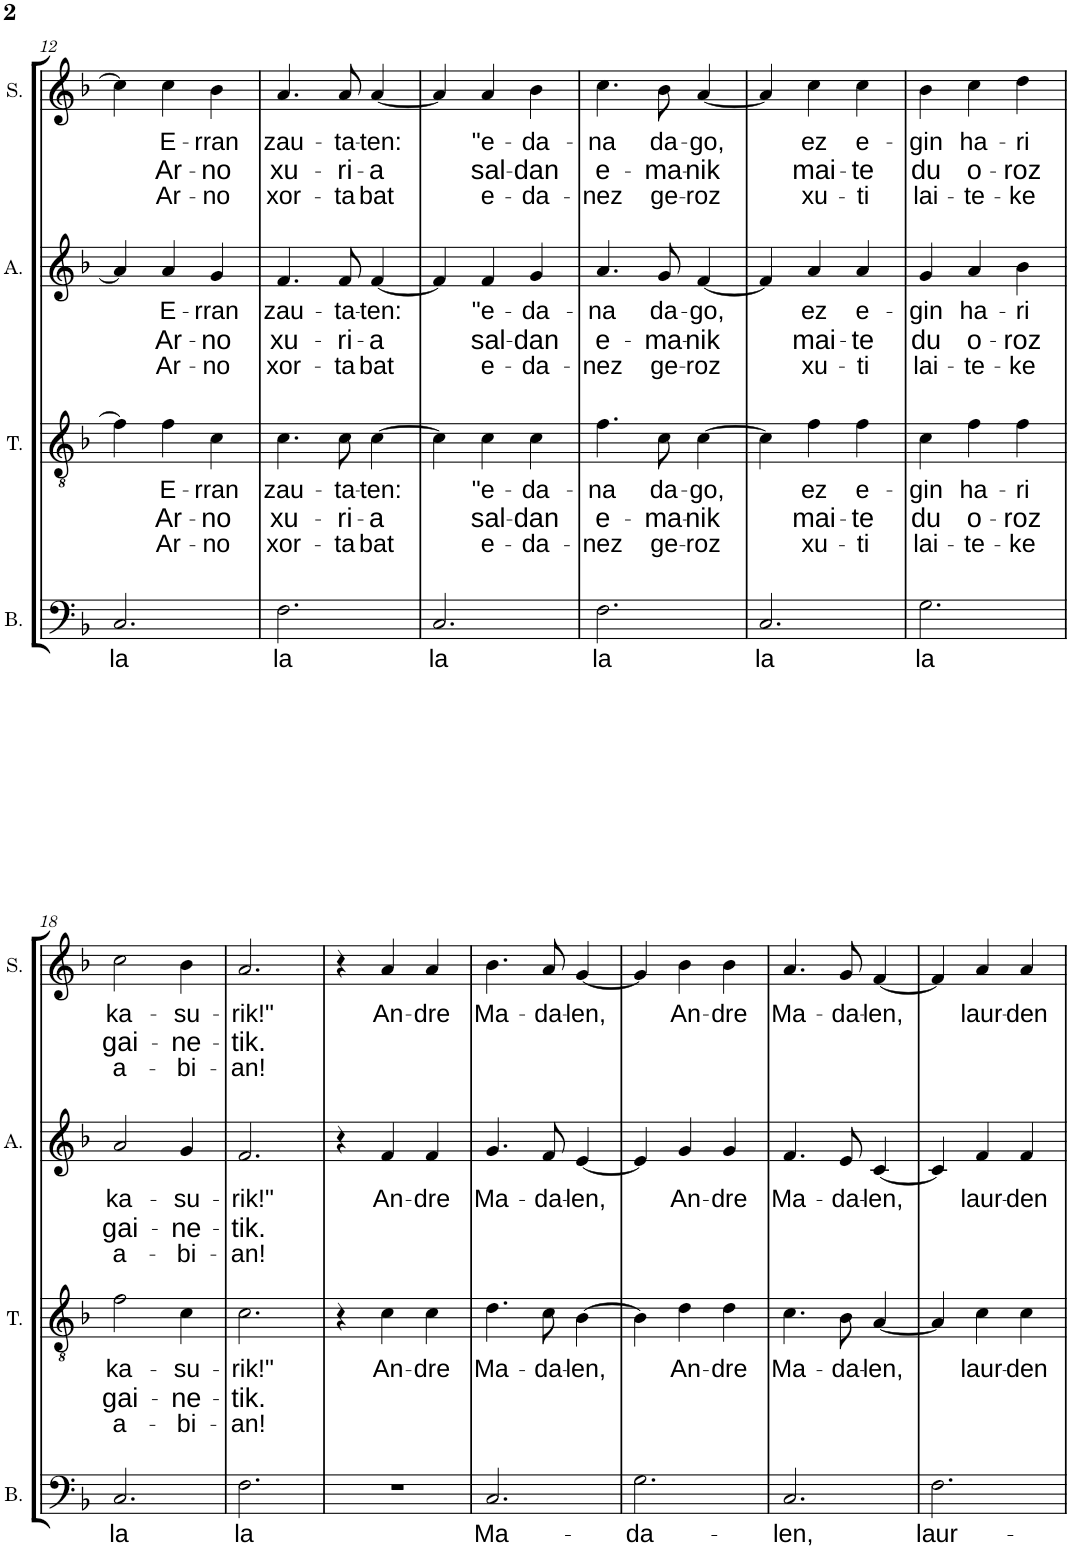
**kern	**text	**kern	**text	**text	**text	**kern	**text	**text	**text	**kern	**text	**text	**text
*part4	*part4	*part3	*part3	*part3	*part3	*part2	*part2	*part2	*part2	*part1	*part1	*part1	*part1
*staff4	*staff4	*staff3	*staff3	*staff3	*staff3	*staff2	*staff2	*staff2	*staff2	*staff1	*staff1	*staff1	*staff1
*I"Basse	*	*I"Ténor	*	*	*	*I"Alto	*	*	*	*I"Soprano	*	*	*
*I'B.	*	*I'T.	*	*	*	*I'A.	*	*	*	*I'S.	*	*	*
!!LO:PB:g=z
*clefF4	*	*clefGv2	*	*	*	*clefG2	*	*	*	*clefG2	*	*	*
*k[b-]	*	*k[b-]	*	*	*	*k[b-]	*	*	*	*k[b-]	*	*	*
*M3/4	*	*M3/4	*	*	*	*M3/4	*	*	*	*M3/4	*	*	*
=12	=12	=12	=12	=12	=12	=12	=12	=12	=12	=12	=12	=12	=12
!	!LO:LY:b	!	!	!	!	!	!	!	!	!	!	!	!
2.C/	la	4f\]	.	.	.	4a/]	.	.	.	4cc\]	.	.	.
!	!	!	!LO:LY:b	!LO:LY:b	!LO:LY:b	!	!LO:LY:b	!LO:LY:b	!LO:LY:b	!	!LO:LY:b	!LO:LY:b	!LO:LY:b
.	.	4f\	E-	Ar-	Ar-	4a/	E-	Ar-	Ar-	4cc\	E-	Ar-	Ar-
!	!	!	!LO:LY:b	!LO:LY:b	!LO:LY:b	!	!LO:LY:b	!LO:LY:b	!LO:LY:b	!	!LO:LY:b	!LO:LY:b	!LO:LY:b
.	.	4c\	-rran	-no	-no	4g/	-rran	-no	-no	4b-\	-rran	-no	-no
=13	=13	=13	=13	=13	=13	=13	=13	=13	=13	=13	=13	=13	=13
!	!LO:LY:b	!	!LO:LY:b	!LO:LY:b	!LO:LY:b	!	!LO:LY:b	!LO:LY:b	!LO:LY:b	!	!LO:LY:b	!LO:LY:b	!LO:LY:b
2.F\	la	4.c\	zau-	xu-	xor-	4.f/	zau-	xu-	xor-	4.a/	zau-	xu-	xor-
!	!	!	!LO:LY:b	!LO:LY:b	!LO:LY:b	!	!LO:LY:b	!LO:LY:b	!LO:LY:b	!	!LO:LY:b	!LO:LY:b	!LO:LY:b
.	.	8c\	-ta-	-ri-	-ta	8f/	-ta-	-ri-	-ta	8a/	-ta-	-ri-	-ta
!	!	!	!LO:LY:b	!LO:LY:b	!LO:LY:b	!	!LO:LY:b	!LO:LY:b	!LO:LY:b	!	!LO:LY:b	!LO:LY:b	!LO:LY:b
.	.	[4c\	-ten:	-a	bat	[4f/	-ten:	-a	bat	[4a/	-ten:	-a	bat
=14	=14	=14	=14	=14	=14	=14	=14	=14	=14	=14	=14	=14	=14
!	!LO:LY:b	!	!	!	!	!	!	!	!	!	!	!	!
2.C/	la	4c\]	.	.	.	4f/]	.	.	.	4a/]	.	.	.
!	!	!	!LO:LY:b	!LO:LY:b	!LO:LY:b	!	!LO:LY:b	!LO:LY:b	!LO:LY:b	!	!LO:LY:b	!LO:LY:b	!LO:LY:b
.	.	4c\	"e-	sal-	e-	4f/	"e-	sal-	e-	4a/	"e-	sal-	e-
!	!	!	!LO:LY:b	!LO:LY:b	!LO:LY:b	!	!LO:LY:b	!LO:LY:b	!LO:LY:b	!	!LO:LY:b	!LO:LY:b	!LO:LY:b
.	.	4c\	-da-	-dan	-da-	4g/	-da-	-dan	-da-	4b-\	-da-	-dan	-da-
=15	=15	=15	=15	=15	=15	=15	=15	=15	=15	=15	=15	=15	=15
!	!LO:LY:b	!	!LO:LY:b	!LO:LY:b	!LO:LY:b	!	!LO:LY:b	!LO:LY:b	!LO:LY:b	!	!LO:LY:b	!LO:LY:b	!LO:LY:b
2.F\	la	4.f\	-na	e-	-nez	4.a/	-na	e-	-nez	4.cc\	-na	e-	-nez
!	!	!	!LO:LY:b	!LO:LY:b	!LO:LY:b	!	!LO:LY:b	!LO:LY:b	!LO:LY:b	!	!LO:LY:b	!LO:LY:b	!LO:LY:b
.	.	8c\	da-	-ma-	ge-	8g/	da-	-ma-	ge-	8b-\	da-	-ma-	ge-
!	!	!	!LO:LY:b	!LO:LY:b	!LO:LY:b	!	!LO:LY:b	!LO:LY:b	!LO:LY:b	!	!LO:LY:b	!LO:LY:b	!LO:LY:b
.	.	[4c\	-go,	-nik	-roz	[4f/	-go,	-nik	-roz	[4a/	-go,	-nik	-roz
=16	=16	=16	=16	=16	=16	=16	=16	=16	=16	=16	=16	=16	=16
!	!LO:LY:b	!	!	!	!	!	!	!	!	!	!	!	!
2.C/	la	4c\]	.	.	.	4f/]	.	.	.	4a/]	.	.	.
!	!	!	!LO:LY:b	!LO:LY:b	!LO:LY:b	!	!LO:LY:b	!LO:LY:b	!LO:LY:b	!	!LO:LY:b	!LO:LY:b	!LO:LY:b
.	.	4f\	ez	mai-	xu-	4a/	ez	mai-	xu-	4cc\	ez	mai-	xu-
!	!	!	!LO:LY:b	!LO:LY:b	!LO:LY:b	!	!LO:LY:b	!LO:LY:b	!LO:LY:b	!	!LO:LY:b	!LO:LY:b	!LO:LY:b
.	.	4f\	e-	-te	-ti	4a/	e-	-te	-ti	4cc\	e-	-te	-ti
=17	=17	=17	=17	=17	=17	=17	=17	=17	=17	=17	=17	=17	=17
!	!LO:LY:b	!	!LO:LY:b	!LO:LY:b	!LO:LY:b	!	!LO:LY:b	!LO:LY:b	!LO:LY:b	!	!LO:LY:b	!LO:LY:b	!LO:LY:b
2.G\	la	4c\	-gin	du	lai-	4g/	-gin	du	lai-	4b-\	-gin	du	lai-
!	!	!	!LO:LY:b	!LO:LY:b	!LO:LY:b	!	!LO:LY:b	!LO:LY:b	!LO:LY:b	!	!LO:LY:b	!LO:LY:b	!LO:LY:b
.	.	4f\	ha-	o-	-te-	4a/	ha-	o-	-te-	4cc\	ha-	o-	-te-
!	!	!	!LO:LY:b	!LO:LY:b	!LO:LY:b	!	!LO:LY:b	!LO:LY:b	!LO:LY:b	!	!LO:LY:b	!LO:LY:b	!LO:LY:b
.	.	4f\	-ri	-roz	-ke	4b-\	-ri	-roz	-ke	4dd\	-ri	-roz	-ke
!!LO:LB:g=z
=18	=18	=18	=18	=18	=18	=18	=18	=18	=18	=18	=18	=18	=18
!	!LO:LY:b	!	!LO:LY:b	!LO:LY:b	!LO:LY:b	!	!LO:LY:b	!LO:LY:b	!LO:LY:b	!	!LO:LY:b	!LO:LY:b	!LO:LY:b
2.C/	la	2f\	ka-	gai-	a-	2a/	ka-	gai-	a-	2cc\	ka-	gai-	a-
!	!	!	!LO:LY:b	!LO:LY:b	!LO:LY:b	!	!LO:LY:b	!LO:LY:b	!LO:LY:b	!	!LO:LY:b	!LO:LY:b	!LO:LY:b
.	.	4c\	-su-	-ne-	-bi-	4g/	-su-	-ne-	-bi-	4b-\	-su-	-ne-	-bi-
=19	=19	=19	=19	=19	=19	=19	=19	=19	=19	=19	=19	=19	=19
!	!LO:LY:b	!	!LO:LY:b	!LO:LY:b	!LO:LY:b	!	!LO:LY:b	!LO:LY:b	!LO:LY:b	!	!LO:LY:b	!LO:LY:b	!LO:LY:b
2.F\	la	2.c\	-rik!"	-tik.	-an!	2.f/	-rik!"	-tik.	-an!	2.a/	-rik!"	-tik.	-an!
=20	=20	=20	=20	=20	=20	=20	=20	=20	=20	=20	=20	=20	=20
2.r	.	4r	.	.	.	4r	.	.	.	4r	.	.	.
!	!	!	!LO:LY:b	!	!	!	!LO:LY:b	!	!	!	!LO:LY:b	!	!
.	.	4c\	An-	.	.	4f/	An-	.	.	4a/	An-	.	.
!	!	!	!LO:LY:b	!	!	!	!LO:LY:b	!	!	!	!LO:LY:b	!	!
.	.	4c\	-dre	.	.	4f/	-dre	.	.	4a/	-dre	.	.
=21	=21	=21	=21	=21	=21	=21	=21	=21	=21	=21	=21	=21	=21
!	!LO:LY:b	!	!LO:LY:b	!	!	!	!LO:LY:b	!	!	!	!LO:LY:b	!	!
2.C/	Ma-	4.d\	Ma-	.	.	4.g/	Ma-	.	.	4.b-\	Ma-	.	.
!	!	!	!LO:LY:b	!	!	!	!LO:LY:b	!	!	!	!LO:LY:b	!	!
.	.	8c\	-da-	.	.	8f/	-da-	.	.	8a/	-da-	.	.
!	!	!	!LO:LY:b	!	!	!	!LO:LY:b	!	!	!	!LO:LY:b	!	!
.	.	[4B-\	-len,	.	.	[4e/	-len,	.	.	[4g/	-len,	.	.
=22	=22	=22	=22	=22	=22	=22	=22	=22	=22	=22	=22	=22	=22
!	!LO:LY:b	!	!	!	!	!	!	!	!	!	!	!	!
2.G\	-da-	4B-\]	.	.	.	4e/]	.	.	.	4g/]	.	.	.
!	!	!	!LO:LY:b	!	!	!	!LO:LY:b	!	!	!	!LO:LY:b	!	!
.	.	4d\	An-	.	.	4g/	An-	.	.	4b-\	An-	.	.
!	!	!	!LO:LY:b	!	!	!	!LO:LY:b	!	!	!	!LO:LY:b	!	!
.	.	4d\	-dre	.	.	4g/	-dre	.	.	4b-\	-dre	.	.
=23	=23	=23	=23	=23	=23	=23	=23	=23	=23	=23	=23	=23	=23
!	!LO:LY:b	!	!LO:LY:b	!	!	!	!LO:LY:b	!	!	!	!LO:LY:b	!	!
2.C/	-len,	4.c\	Ma-	.	.	4.f/	Ma-	.	.	4.a/	Ma-	.	.
!	!	!	!LO:LY:b	!	!	!	!LO:LY:b	!	!	!	!LO:LY:b	!	!
.	.	8B-\	-da-	.	.	8e/	-da-	.	.	8g/	-da-	.	.
!	!	!	!LO:LY:b	!	!	!	!LO:LY:b	!	!	!	!LO:LY:b	!	!
.	.	[4A/	-len,	.	.	[4c/	-len,	.	.	[4f/	-len,	.	.
=24	=24	=24	=24	=24	=24	=24	=24	=24	=24	=24	=24	=24	=24
!	!LO:LY:b	!	!	!	!	!	!	!	!	!	!	!	!
2.F\	laur-	4A/]	.	.	.	4c/]	.	.	.	4f/]	.	.	.
!	!	!	!LO:LY:b	!	!	!	!LO:LY:b	!	!	!	!LO:LY:b	!	!
.	.	4c\	laur-	.	.	4f/	laur-	.	.	4a/	laur-	.	.
!	!	!	!LO:LY:b	!	!	!	!LO:LY:b	!	!	!	!LO:LY:b	!	!
.	.	4c\	-den	.	.	4f/	-den	.	.	4a/	-den	.	.
=	=	=	=	=	=	=	=	=	=	=	=	=	=
*-	*-	*-	*-	*-	*-	*-	*-	*-	*-	*-	*-	*-	*-
